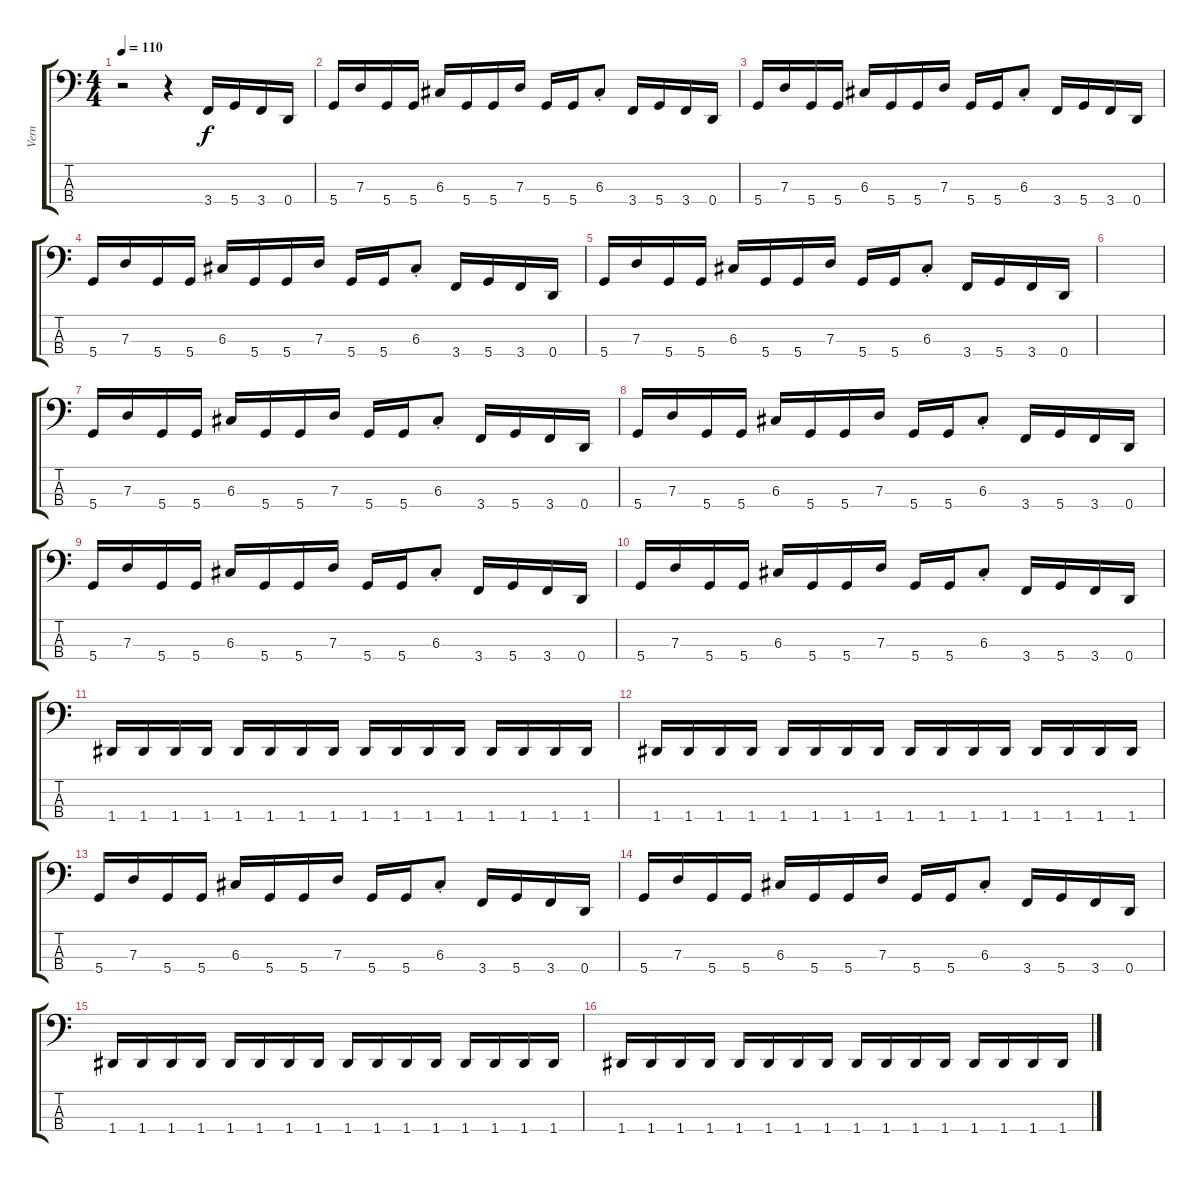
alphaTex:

\track ("Vern" "Vern") {instrument electricbassfinger}
\staff {score tabs}
\tuning (F2 C2 G1 D1) {hide}
\ts (4 4)
\tempo 110
\clef f4
\ks c
r.2{dy f instrument electricbassfinger} r.4 3.4.16 5.4.16 3.4.16 0.4.16 |
5.4.16 7.3.16 5.4.16 5.4.16 6.3.16 5.4.16 5.4.16 7.3.16 5.4.16 5.4.16 6.3{st}.8 3.4.16 5.4.16 3.4.16 0.4.16 |
5.4.16 7.3.16 5.4.16 5.4.16 6.3.16 5.4.16 5.4.16 7.3.16 5.4.16 5.4.16 6.3{st}.8 3.4.16 5.4.16 3.4.16 0.4.16 |
5.4.16 7.3.16 5.4.16 5.4.16 6.3.16 5.4.16 5.4.16 7.3.16 5.4.16 5.4.16 6.3{st}.8 3.4.16 5.4.16 3.4.16 0.4.16 |
5.4.16 7.3.16 5.4.16 5.4.16 6.3.16 5.4.16 5.4.16 7.3.16 5.4.16 5.4.16 6.3{st}.8 3.4.16 5.4.16 3.4.16 0.4.16 |
|
5.4.16 7.3.16 5.4.16 5.4.16 6.3.16 5.4.16 5.4.16 7.3.16 5.4.16 5.4.16 6.3{st}.8 3.4.16 5.4.16 3.4.16 0.4.16 |
5.4.16 7.3.16 5.4.16 5.4.16 6.3.16 5.4.16 5.4.16 7.3.16 5.4.16 5.4.16 6.3{st}.8 3.4.16 5.4.16 3.4.16 0.4.16 |
5.4.16 7.3.16 5.4.16 5.4.16 6.3.16 5.4.16 5.4.16 7.3.16 5.4.16 5.4.16 6.3{st}.8 3.4.16 5.4.16 3.4.16 0.4.16 |
5.4.16 7.3.16 5.4.16 5.4.16 6.3.16 5.4.16 5.4.16 7.3.16 5.4.16 5.4.16 6.3{st}.8 3.4.16 5.4.16 3.4.16 0.4.16 |
1.4.16 1.4.16 1.4.16 1.4.16 1.4.16 1.4.16 1.4.16 1.4.16 1.4.16 1.4.16 1.4.16 1.4.16 1.4.16 1.4.16 1.4.16 1.4.16 |
1.4.16 1.4.16 1.4.16 1.4.16 1.4.16 1.4.16 1.4.16 1.4.16 1.4.16 1.4.16 1.4.16 1.4.16 1.4.16 1.4.16 1.4.16 1.4.16 |
5.4.16 7.3.16 5.4.16 5.4.16 6.3.16 5.4.16 5.4.16 7.3.16 5.4.16 5.4.16 6.3{st}.8 3.4.16 5.4.16 3.4.16 0.4.16 |
5.4.16 7.3.16 5.4.16 5.4.16 6.3.16 5.4.16 5.4.16 7.3.16 5.4.16 5.4.16 6.3{st}.8 3.4.16 5.4.16 3.4.16 0.4.16 |
1.4.16 1.4.16 1.4.16 1.4.16 1.4.16 1.4.16 1.4.16 1.4.16 1.4.16 1.4.16 1.4.16 1.4.16 1.4.16 1.4.16 1.4.16 1.4.16 |
1.4.16 1.4.16 1.4.16 1.4.16 1.4.16 1.4.16 1.4.16 1.4.16 1.4.16 1.4.16 1.4.16 1.4.16 1.4.16 1.4.16 1.4.16 1.4.16
